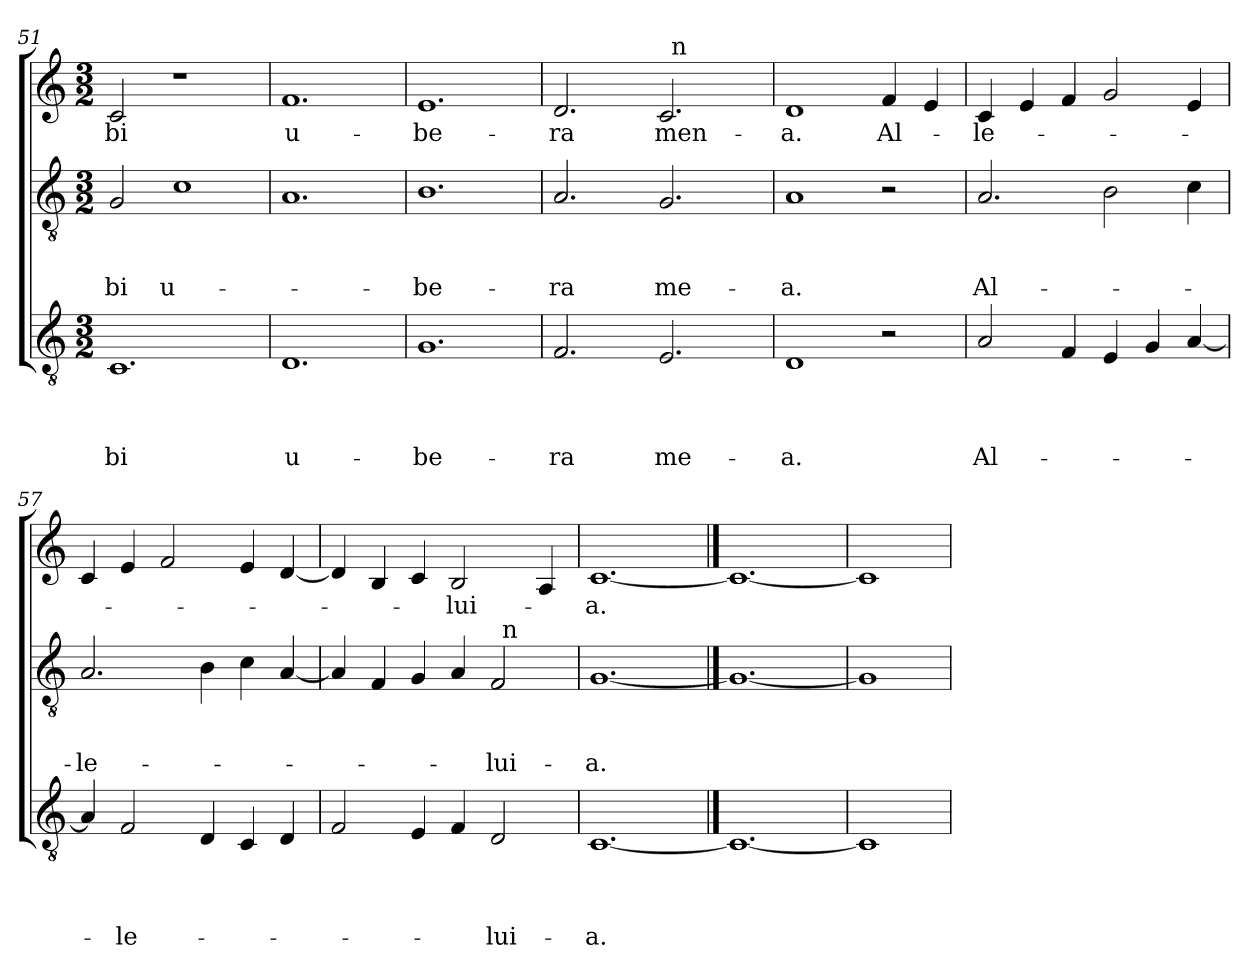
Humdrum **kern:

**kern	**text	**text	**text	**text	**kern	**text	**text	**text	**kern	**text
*part3	*part3	*part3	*part3	*part3	*part2	*part2	*part2	*part2	*part1	*part1
*staff3	*staff3	*staff3	*staff3	*staff3	*staff2	*staff2	*staff2	*staff2	*staff1	*staff1
*clefGv2	*	*	*	*	*clefGv2	*	*	*	*clefG2	*
*k[]	*	*	*	*	*k[]	*	*	*	*k[]	*
*C:	*	*	*	*	*C:	*	*	*	*C:	*
*M3/2	*	*	*	*	*M3/2	*	*	*	*M3/2	*
=51	=51	=51	=51	=51	=51	=51	=51	=51	=51	=51
!	!	!	!	!LO:LY:b	!	!	!	!LO:LY:b	!	!LO:LY:b
1.C	.	.	.	-bi	2G/	.	.	-bi	2c/	-bi
!	!	!	!	!	!	!	!	!LO:LY:b:rj	!	!
.	.	.	.	.	1c	.	.	u-	1r	.
=52	=52	=52	=52	=52	=52	=52	=52	=52	=52	=52
!	!	!	!	!LO:LY:b:rj	!	!	!	!	!	!LO:LY:b:rj
1.D	.	.	.	u-	1.A	.	.	.	1.f	u-
=53	=53	=53	=53	=53	=53	=53	=53	=53	=53	=53
!	!	!	!	!LO:LY:b	!	!	!	!LO:LY:b	!	!LO:LY:b
1.G	.	.	.	-be-	1.B	.	.	-be-	1.e	-be-
=54	=54	=54	=54	=54	=54	=54	=54	=54	=54	=54
!	!	!	!	!LO:LY:b	!	!	!	!LO:LY:b	!	!LO:LY:b
*	*	*	*	*	*	*	*	*	*^	*
2.F/	.	.	.	-ra	2.A/	.	.	-ra	2.d/	2ryy	-ra
.	.	.	.	.	.	.	.	.	.	4ryy	.
!	!	!	!	!LO:LY:b	!	!	!	!LO:LY:b	!	!	!LO:LY:b:rj
2.E/	.	.	.	me-	2.G/	.	.	me-	2.c/	32ryy	men-
!	!	!	!	!	!	!	!	!	!	!LO:TX:a:t=n	!
.	.	.	.	.	.	.	.	.	.	2ryy	.
.	.	.	.	.	.	.	.	.	.	8..ryy	.
!!LO:LB:g=z
=55	=55	=55	=55	=55	=55	=55	=55	=55	=55	=55	=55
!	!	!	!	!LO:LY:b	!	!	!	!LO:LY:b	!	!	!LO:LY:b
*	*	*	*	*	*	*	*	*	*v	*v	*
1D	.	.	.	-a.	1A	.	.	-a.	1d	-a.
!	!	!	!	!	!	!	!	!	!	!LO:LY:b
2r	.	.	.	.	2r	.	.	.	4f/	Al-
.	.	.	.	.	.	.	.	.	4e/	.
=56	=56	=56	=56	=56	=56	=56	=56	=56	=56	=56
!	!	!	!	!LO:LY:b	!	!	!	!LO:LY:b	!	!LO:LY:b
2A/	.	.	.	Al-	2.A/	.	.	Al-	4c/	-le-
.	.	.	.	.	.	.	.	.	4e/	.
4F/	.	.	.	.	.	.	.	.	4f/	.
4E/	.	.	.	.	2B\	.	.	.	2g/	.
4G/	.	.	.	.	.	.	.	.	.	.
[<4A/	.	.	.	.	4c\	.	.	.	4e/	.
=57	=57	=57	=57	=57	=57	=57	=57	=57	=57	=57
!	!	!	!	!	!	!	!	!LO:LY:b	!	!
4A/]	.	.	.	.	2.A/	.	.	-le-	4c/	.
!	!	!	!	!LO:LY:b	!	!	!	!	!	!
2F/	.	.	.	-le-	.	.	.	.	4e/	.
.	.	.	.	.	.	.	.	.	2f/	.
4D/	.	.	.	.	4B\	.	.	.	.	.
4C/	.	.	.	.	4c\	.	.	.	4e/	.
4D/	.	.	.	.	[<4A/	.	.	.	[<4d/	.
=58	=58	=58	=58	=58	=58	=58	=58	=58	=58	=58
*	*	*	*	*	*^	*	*	*	*	*
2F/	.	.	.	.	4A/]	1ryy	.	.	.	4d/]	.
.	.	.	.	.	4F/	.	.	.	.	4B/	.
4E/	.	.	.	.	4G/	.	.	.	.	4c/	.
!	!	!	!	!	!	!	!	!	!	!	!LO:LY:b
4F/	.	.	.	.	4A/	.	.	.	.	2B/	-lui-
!	!	!	!	!LO:LY:b	!	!	!	!	!LO:LY:b	!	!
2D/	.	.	.	-lui-	2F/	32ryy	.	.	-lui-	.	.
!	!	!	!	!	!	!LO:TX:a:t=n	!	!	!	!	!
.	.	.	.	.	.	4...ryy	.	.	.	.	.
.	.	.	.	.	.	.	.	.	.	4A/	.
=59	=59	=59	=59	=59	=59	=59	=59	=59	=59	=59	=59
!	!	!	!	!LO:LY:b	!	!	!	!	!LO:LY:b	!	!LO:LY:b
*	*	*	*	*	*v	*v	*	*	*	*	*
[1.C	.	.	.	-a.	[1.G	.	.	-a.	[1.c	-a.
==60	==60	==60	==60	==60	==60	==60	==60	==60	==60	==60
1.C_	.	.	.	.	1.G_	.	.	.	1.c_	.
=61	=61	=61	=61	=61	=61	=61	=61	=61	=61	=61
1C]	.	.	.	.	1G]	.	.	.	1c]	.
=	=	=	=	=	=	=	=	=	=	=
*-	*-	*-	*-	*-	*-	*-	*-	*-	*-	*-
